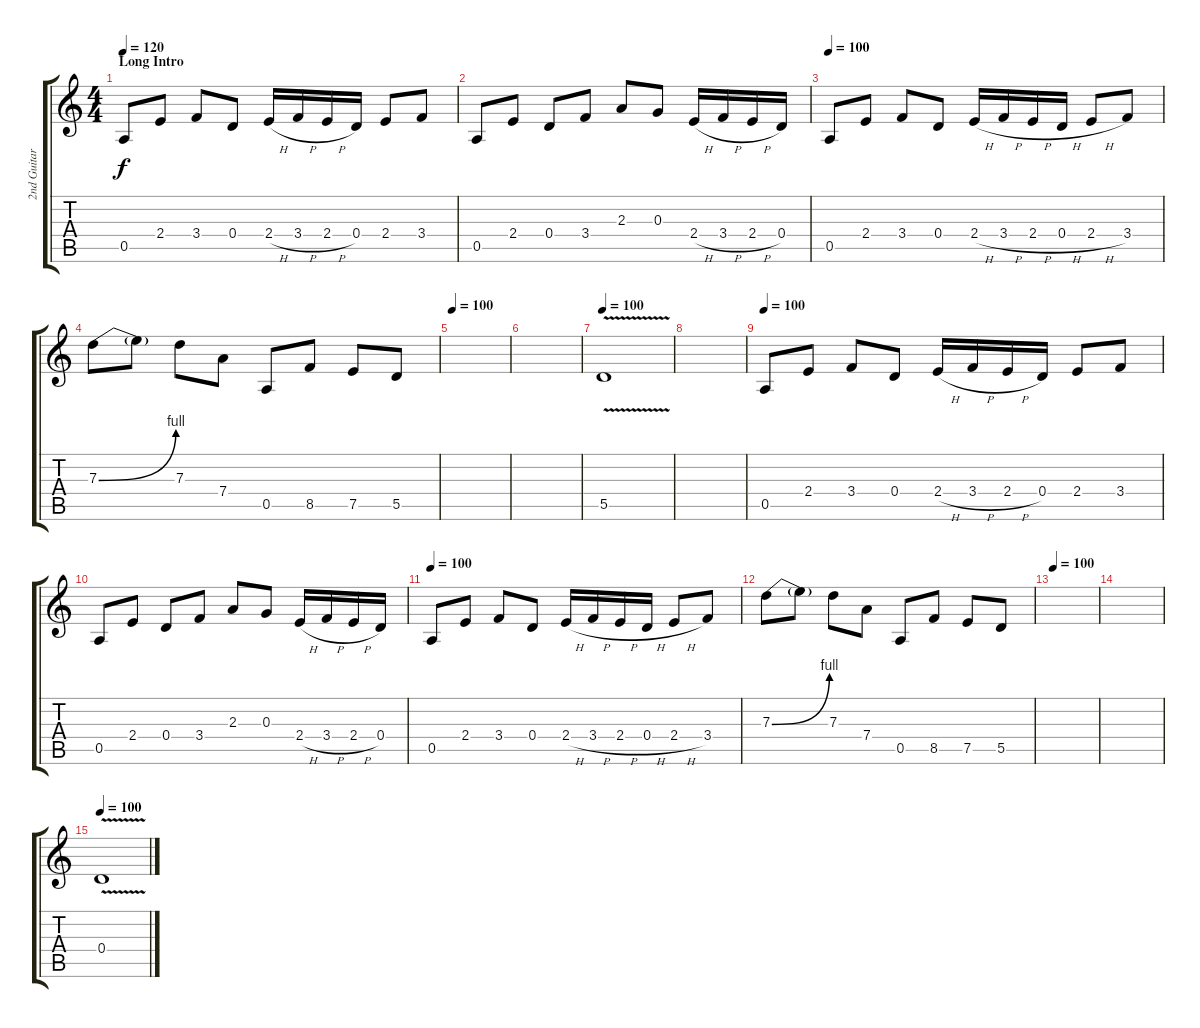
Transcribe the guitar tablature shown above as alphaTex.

\track ("2nd Guitar" "2nd Guitar") {instrument distortionguitar}
\staff {score tabs}
\tuning (E4 B3 G3 D3 A2 E2) {hide}
\ts (4 4)
\section ("" "Long Intro")
\tempo 120
\tempo 100
\tempo 120
\clef g2
\ks c
0.5.8{dy f instrument distortionguitar} 2.4.8 3.4.8 0.4.8 2.4{h}.16 3.4{h}.16 2.4{h}.16 0.4.16 2.4.8 3.4.8 |
0.5.8 2.4.8 0.4.8 3.4.8 2.3.8 0.3.8 2.4{h}.16 3.4{h}.16 2.4{h}.16 0.4.16 |
\tempo 100
0.5.8 2.4.8 3.4.8 0.4.8 2.4{h}.16 3.4{h}.16 2.4{h}.16 0.4{h}.16 2.4{h}.8 3.4.8 |
7.3{be (bend 0 0 60 4)}.8 7.3{t}.8 7.3.8 7.4.8 0.5.8 8.5.8 7.5.8 5.5.8 |
\tempo 100
|
|
\tempo 100
5.5{v}.1 |
|
\tempo 100
0.5.8 2.4.8 3.4.8 0.4.8 2.4{h}.16 3.4{h}.16 2.4{h}.16 0.4.16 2.4.8 3.4.8 |
0.5.8 2.4.8 0.4.8 3.4.8 2.3.8 0.3.8 2.4{h}.16 3.4{h}.16 2.4{h}.16 0.4.16 |
\tempo 100
0.5.8 2.4.8 3.4.8 0.4.8 2.4{h}.16 3.4{h}.16 2.4{h}.16 0.4{h}.16 2.4{h}.8 3.4.8 |
7.3{be (bend 0 0 60 4)}.8 7.3{t}.8 7.3.8 7.4.8 0.5.8 8.5.8 7.5.8 5.5.8 |
\tempo 100
|
|
\tempo 100
0.4{v}.1
